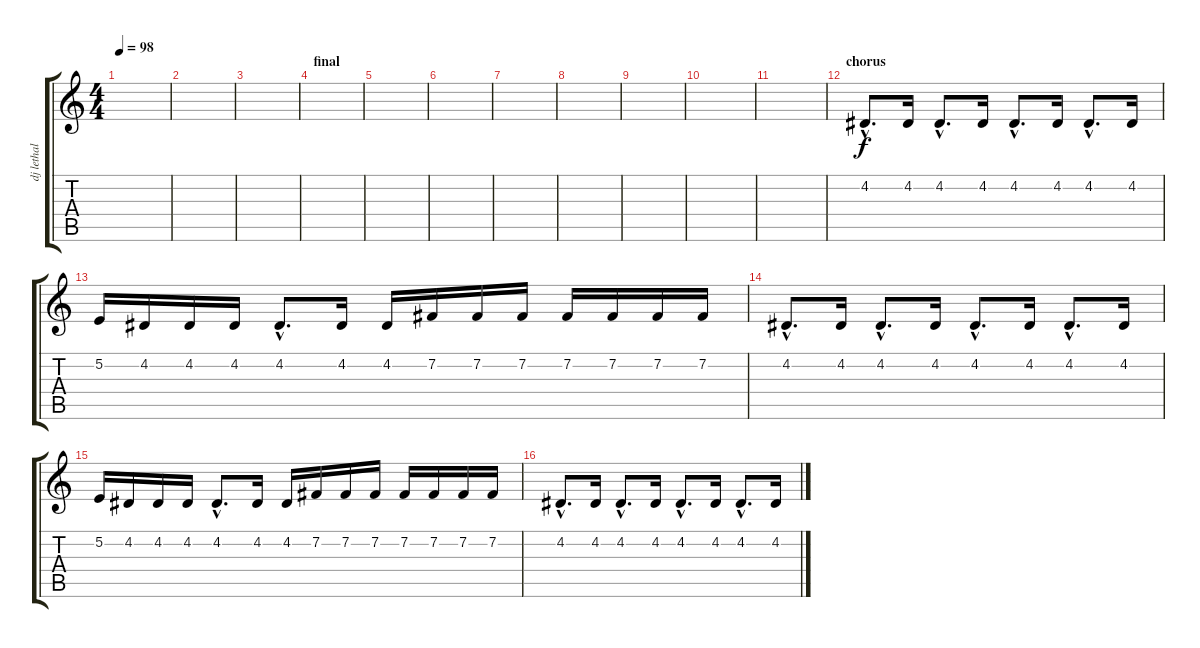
\track ("dj lethal" "dj lethal") {instrument choiraahs}
\staff {score tabs}
\tuning (E4 B3 G3 D3 A2 E2) {hide}
\ts (4 4)
\tempo 98
\clef g2
\ks c
|
|
|
\section ("" "final")
|
|
|
|
|
|
|
|
\section ("" "chorus")
4.2{hac}.8{d} 4.2.16 4.2{hac}.8{d} 4.2.16 4.2{hac}.8{d} 4.2.16 4.2{hac}.8{d} 4.2.16 |
5.2.16 4.2.16 4.2.16 4.2.16 4.2{hac}.8{d} 4.2.16 4.2.16 7.2.16 7.2.16 7.2.16 7.2.16 7.2.16 7.2.16 7.2.16 |
4.2{hac}.8{d} 4.2.16 4.2{hac}.8{d} 4.2.16 4.2{hac}.8{d} 4.2.16 4.2{hac}.8{d} 4.2.16 |
5.2.16 4.2.16 4.2.16 4.2.16 4.2{hac}.8{d} 4.2.16 4.2.16 7.2.16 7.2.16 7.2.16 7.2.16 7.2.16 7.2.16 7.2.16 |
4.2{hac}.8{d} 4.2.16 4.2{hac}.8{d} 4.2.16 4.2{hac}.8{d} 4.2.16 4.2{hac}.8{d} 4.2.16
